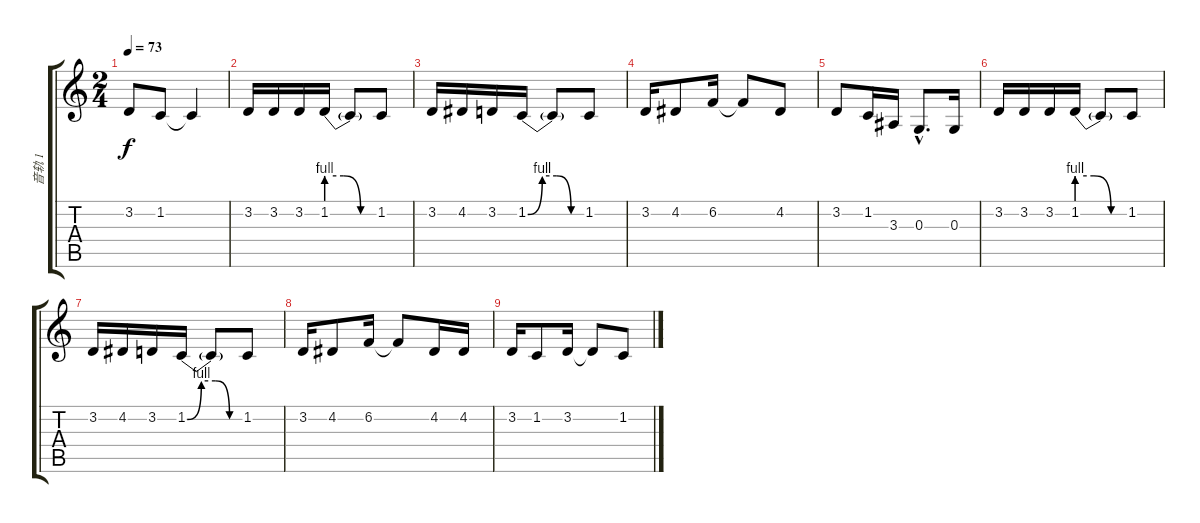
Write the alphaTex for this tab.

\track ("音轨 1" "音轨 1") {instrument synthvoice}
\staff {score tabs}
\tuning (E4 B3 G3 D3 A2 E2) {hide}
\ts (2 4)
\tempo 73
\clef g2
\ks c
3.2{t}.8{dy f} 1.2.8 1.2{t}.4 |
3.2.16 3.2.16 3.2.16 1.2{be (custom 0 4 20 4 40 0 60 0)}.16 1.2{t}.8 1.2.8 |
3.2.16 4.2.16 3.2.16 1.2{be (custom 0 0 15 4 30 4 45 0 60 0)}.16 1.2{t}.8 1.2.8 |
3.2.16 4.2.8 6.2.16 6.2{t}.8 4.2.8 |
3.2.8 1.2.16 3.3.16 0.3{hac}.8{d} 0.3.16 |
3.2.16 3.2.16 3.2.16 1.2{be (custom 0 4 20 4 40 0 60 0)}.16 1.2{t}.8 1.2.8 |
3.2.16 4.2.16 3.2.16 1.2{be (custom 0 0 15 4 30 4 45 0 60 0)}.16 1.2{t}.8 1.2.8 |
3.2.16 4.2.8 6.2.16 6.2{t}.8 4.2.16 4.2.16 |
3.2.16 1.2.8 3.2.16 3.2{t}.8 1.2.8
